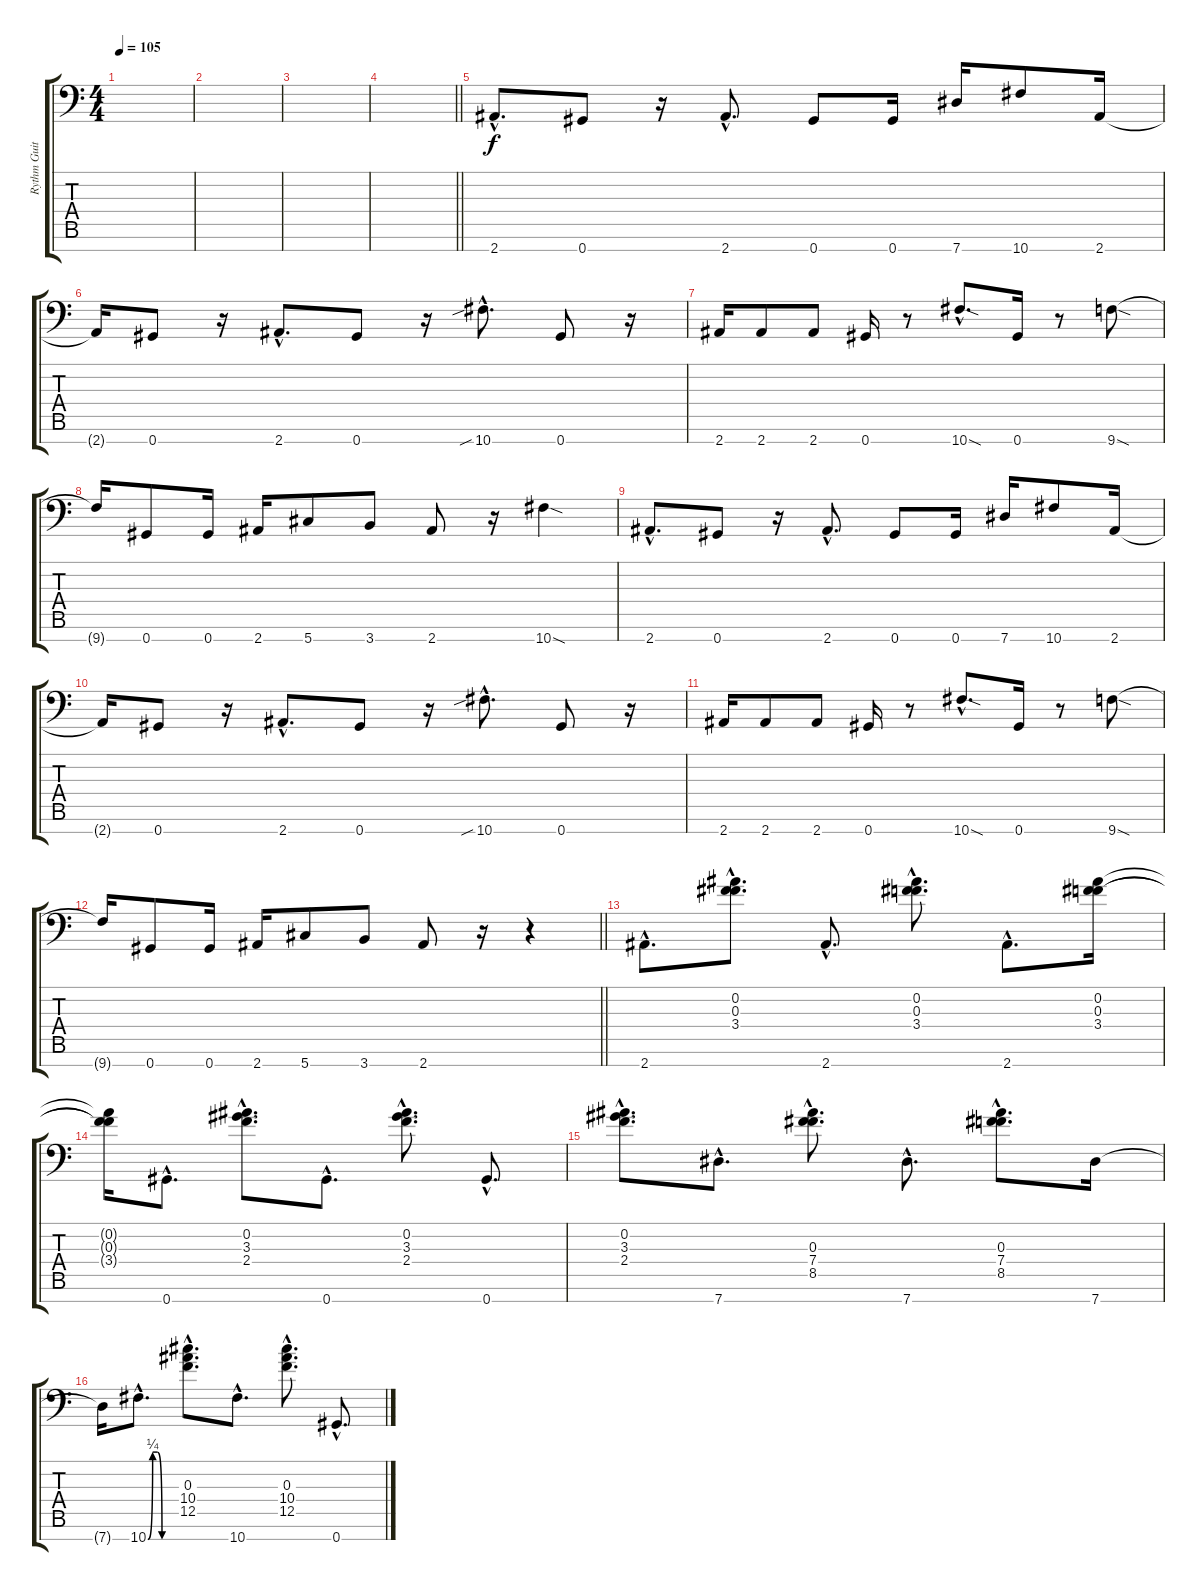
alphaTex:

\track ("Rythm Guitar #1" "Rythm Guit") {instrument distortionguitar}
\staff {score tabs}
\tuning (Eb4 Bb3 F3 Eb3 Bb2 F2 Ab1) {hide}
\ts (4 4)
\tempo 105
\clef f4
\ks c
|
|
|
\barLineRight lightlight
|
\section ("" "")
2.7{hac}.8{d} 0.7.8 r.16 2.7{hac}.8{d} 0.7.8 0.7.16 7.7.16 10.7.8 2.7.16 |
2.7{t}.16 0.7.8 r.16 2.7{hac}.8{d} 0.7.8 r.16 10.7{sib hac}.8{d} 0.7.8 r.16 |
2.7.16 2.7.8 2.7.8 0.7.16 r.8 10.7{sod hac}.8{d} 0.7.16 r.8 9.7{sod}.8 |
9.7{t}.16 0.7.8 0.7.16 2.7.16 5.7.8 3.7.8 2.7.8 r.16 10.7{sod}.4 |
2.7{hac}.8{d} 0.7.8 r.16 2.7{hac}.8{d} 0.7.8 0.7.16 7.7.16 10.7.8 2.7.16 |
2.7{t}.16 0.7.8 r.16 2.7{hac}.8{d} 0.7.8 r.16 10.7{sib hac}.8{d} 0.7.8 r.16 |
2.7.16 2.7.8 2.7.8 0.7.16 r.8 10.7{sod hac}.8{d} 0.7.16 r.8 9.7{sod}.8 |
\barLineRight lightlight
9.7{t}.16 0.7.8 0.7.16 2.7.16 5.7.8 3.7.8 2.7.8 r.16 r.4 |
\section ("" "")
2.7{hac}.8{d} (0.2{hac} 0.3{hac} 3.4{hac}).8{d} 2.7{hac}.8{d} (0.2{hac} 0.3{hac} 3.4{hac}).8{d} 2.7{hac}.8{d} (0.2 0.3 3.4).16 |
(0.2{t} 0.3{t} 3.4{t}).16 0.7{hac}.8{d} (0.2{hac} 3.3{hac} 2.4{hac}).8{d} 0.7{hac}.8{d} (0.2{hac} 3.3{hac} 2.4{hac}).8{d} 0.7{hac}.8{d} |
(0.2{hac} 3.3{hac} 2.4{hac}).8{d} 7.7{hac}.8{d} (0.3{hac} 7.4{hac} 8.5{hac}).8{d} 7.7{hac}.8{d} (0.3{hac} 7.4{hac} 8.5{hac}).8{d} 7.7.16 |
7.7{t}.16 10.7{be (custom 0 0 10 1 20 1 30 0 60 0) hac}.8{d} (0.3{hac} 10.4{hac} 12.5{hac}).8{d} 10.7{hac}.8{d} (0.3{hac} 10.4{hac} 12.5{hac}).8{d} 0.7{hac}.8{d}
